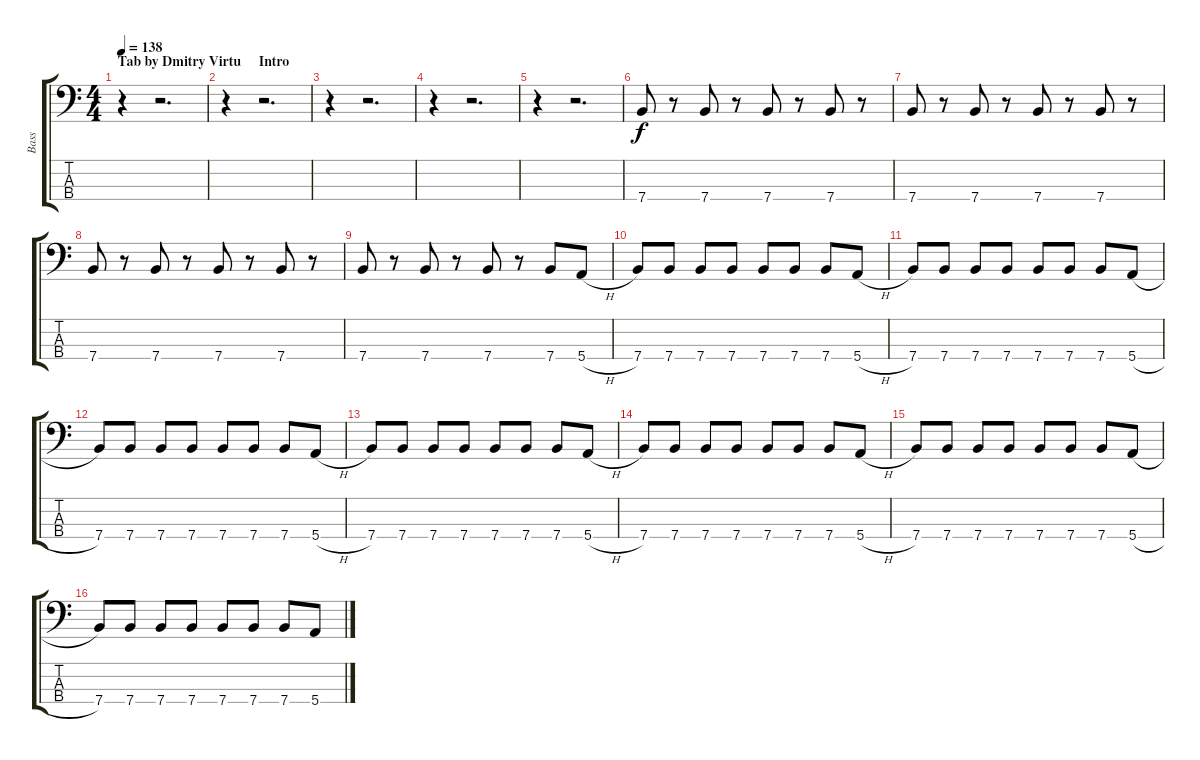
\track ("Bass" "Bass") {instrument electricbasspick}
\staff {score tabs}
\tuning (G2 D2 A1 E1) {hide}
\ts (4 4)
\section ("" "Tab by Dmitry Virtu     Intro")
\tempo 138
\clef f4
\ks c
r.4{dy f instrument electricbasspick} r.2{d} |
r.4 r.2{d} |
r.4 r.2{d} |
r.4 r.2{d} |
r.4 r.2{d} |
7.4.8 r.8 7.4.8 r.8 7.4.8 r.8 7.4.8 r.8 |
7.4.8 r.8 7.4.8 r.8 7.4.8 r.8 7.4.8 r.8 |
7.4.8 r.8 7.4.8 r.8 7.4.8 r.8 7.4.8 r.8 |
7.4.8 r.8 7.4.8 r.8 7.4.8 r.8 7.4.8 5.4{h}.8 |
7.4.8 7.4.8 7.4.8 7.4.8 7.4.8 7.4.8 7.4.8 5.4{h}.8 |
7.4.8 7.4.8 7.4.8 7.4.8 7.4.8 7.4.8 7.4.8 5.4{h}.8 |
7.4.8 7.4.8 7.4.8 7.4.8 7.4.8 7.4.8 7.4.8 5.4{h}.8 |
7.4.8 7.4.8 7.4.8 7.4.8 7.4.8 7.4.8 7.4.8 5.4{h}.8 |
7.4.8 7.4.8 7.4.8 7.4.8 7.4.8 7.4.8 7.4.8 5.4{h}.8 |
7.4.8 7.4.8 7.4.8 7.4.8 7.4.8 7.4.8 7.4.8 5.4{h}.8 |
7.4.8 7.4.8 7.4.8 7.4.8 7.4.8 7.4.8 7.4.8 5.4{h}.8
